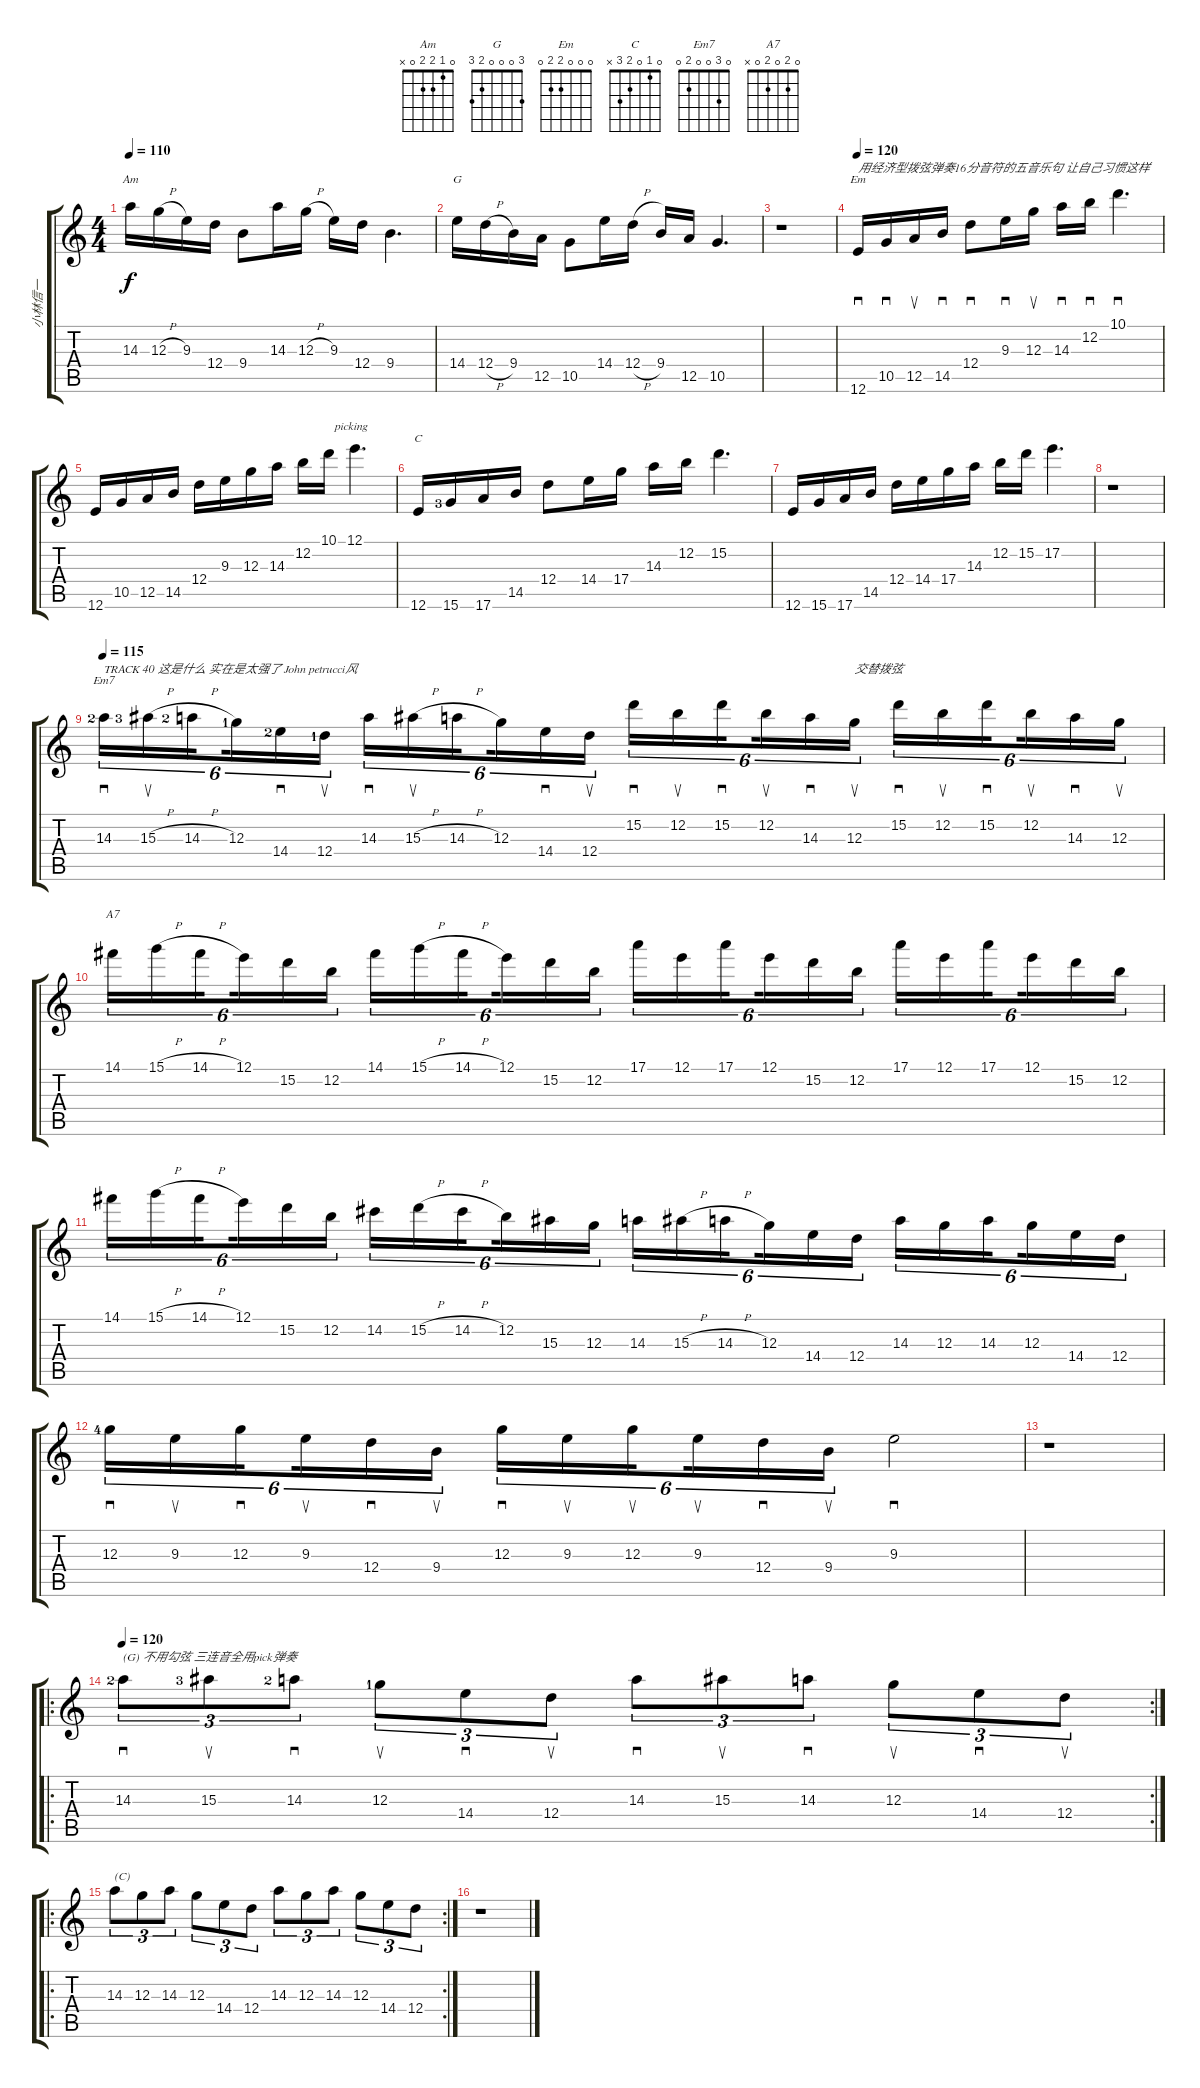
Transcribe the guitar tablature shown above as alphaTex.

\track ("小林信一" "小林信一") {instrument overdrivenguitar}
\staff {score tabs}
\tuning (E4 B3 G3 D3 A2 E2) {hide}
\chord ("Am" 0 1 2 2 0 x)
\chord ("G" 3 0 0 0 2 3)
\chord ("Em" 0 0 0 2 2 0)
\chord ("C" 0 1 0 2 3 x)
\chord ("Em7" 0 3 0 0 2 0)
\chord ("A7" 0 2 0 2 0 x)
\ts (4 4)
\tempo 110
\clef g2
\ks c
14.3.16{ch "Am" dy f} 12.3{h}.16 9.3.16 12.4.16 9.4.8 14.3.16 12.3{h}.16 9.3.16 12.4.16 9.4.4{d} |
14.4.16{ch "G"} 12.4{h}.16 9.4.16 12.5.16 10.5.8 14.4.16 12.4{h}.16 9.4.16 12.5.16 10.5.4{d} |
r.1 |
\tempo 120
12.6.16{sd ch "Em" txt "用经济型拨弦弹奏16分音符的五音乐句 让自己习惯这样"} 10.5.16{sd} 12.5.16{su} 14.5.16{sd} 12.4.8{sd} 9.3.16{sd} 12.3.16{su} 14.3.16{sd} 12.2.16{sd} 10.1.4{d sd} |
12.6.16 10.5.16 12.5.16 14.5.16 12.4.16 9.3.16 12.3.16 14.3.16 12.2.16 10.1.16{txt "  picking"} 12.1.4{d} |
12.6.16{ch "C"} 15.6{lf 4}.16 17.6.16 14.5.16 12.4.8 14.4.16 17.4.16 14.3.16 12.2.16 15.2.4{d} |
12.6.16 15.6.16 17.6.16 14.5.16 12.4.16 14.4.16 17.4.16 14.3.16 12.2.16 15.2.16 17.2.4{d} |
r.1 |
\tempo 115
14.3{lf 3}.16{sd tu (6 4) ch "Em7" txt "TRACK 40 这是什么 实在是太强了 John petrucci风"} 15.3{h lf 4}.16{su tu (6 4)} 14.3{h lf 3}.16{tu (6 4) beam splitsecondary} 12.3{lf 2}.16{tu (6 4)} 14.4{lf 3}.16{sd tu (6 4)} 12.4{lf 2}.16{su tu (6 4)} 14.3.16{sd tu (6 4)} 15.3{h}.16{su tu (6 4)} 14.3{h}.16{tu (6 4) beam splitsecondary} 12.3.16{tu (6 4)} 14.4.16{sd tu (6 4)} 12.4.16{su tu (6 4)} 15.2.16{sd tu (6 4)} 12.2.16{su tu (6 4)} 15.2.16{sd tu (6 4) beam splitsecondary} 12.2.16{su tu (6 4)} 14.3.16{sd tu (6 4)} 12.3.16{su tu (6 4) txt "交替拨弦"} 15.2.16{sd tu (6 4)} 12.2.16{su tu (6 4)} 15.2.16{sd tu (6 4) beam splitsecondary} 12.2.16{su tu (6 4)} 14.3.16{sd tu (6 4)} 12.3.16{su tu (6 4)} |
14.1.16{tu (6 4) ch "A7"} 15.1{h}.16{tu (6 4)} 14.1{h}.16{tu (6 4) beam splitsecondary} 12.1.16{tu (6 4)} 15.2.16{tu (6 4)} 12.2.16{tu (6 4)} 14.1.16{tu (6 4)} 15.1{h}.16{tu (6 4)} 14.1{h}.16{tu (6 4) beam splitsecondary} 12.1.16{tu (6 4)} 15.2.16{tu (6 4)} 12.2.16{tu (6 4)} 17.1.16{tu (6 4)} 12.1.16{tu (6 4)} 17.1.16{tu (6 4) beam splitsecondary} 12.1.16{tu (6 4)} 15.2.16{tu (6 4)} 12.2.16{tu (6 4)} 17.1.16{tu (6 4)} 12.1.16{tu (6 4)} 17.1.16{tu (6 4) beam splitsecondary} 12.1.16{tu (6 4)} 15.2.16{tu (6 4)} 12.2.16{tu (6 4)} |
14.1.16{tu (6 4)} 15.1{h}.16{tu (6 4)} 14.1{h}.16{tu (6 4) beam splitsecondary} 12.1.16{tu (6 4)} 15.2.16{tu (6 4)} 12.2.16{tu (6 4)} 14.2.16{tu (6 4)} 15.2{h}.16{tu (6 4)} 14.2{h}.16{tu (6 4) beam splitsecondary} 12.2.16{tu (6 4)} 15.3.16{tu (6 4)} 12.3.16{tu (6 4)} 14.3.16{tu (6 4)} 15.3{h}.16{tu (6 4)} 14.3{h}.16{tu (6 4) beam splitsecondary} 12.3.16{tu (6 4)} 14.4.16{tu (6 4)} 12.4.16{tu (6 4)} 14.3.16{tu (6 4)} 12.3.16{tu (6 4)} 14.3.16{tu (6 4) beam splitsecondary} 12.3.16{tu (6 4)} 14.4.16{tu (6 4)} 12.4.16{tu (6 4)} |
12.3{lf 5}.16{sd tu (6 4)} 9.3.16{su tu (6 4)} 12.3.16{sd tu (6 4) beam splitsecondary} 9.3.16{su tu (6 4)} 12.4.16{sd tu (6 4)} 9.4.16{su tu (6 4)} 12.3.16{sd tu (6 4)} 9.3.16{su tu (6 4)} 12.3.16{su tu (6 4) beam splitsecondary} 9.3.16{su tu (6 4)} 12.4.16{sd tu (6 4)} 9.4.16{su tu (6 4)} 9.3.2{sd} |
r.1 |
\ro
\rc 2
\tempo 120
14.3{lf 3}.8{sd tu (3 2) txt "(G) 不用勾弦 三连音全用pick弹奏"} 15.3{lf 4}.8{su tu (3 2)} 14.3{lf 3}.8{sd tu (3 2)} 12.3{lf 2}.8{su tu (3 2)} 14.4.8{sd tu (3 2)} 12.4.8{su tu (3 2)} 14.3.8{sd tu (3 2)} 15.3.8{su tu (3 2)} 14.3.8{sd tu (3 2)} 12.3.8{su tu (3 2)} 14.4.8{sd tu (3 2)} 12.4.8{su tu (3 2)} |
\ro
\rc 2
14.3.8{tu (3 2) txt "(C)"} 12.3.8{tu (3 2)} 14.3.8{tu (3 2)} 12.3.8{tu (3 2)} 14.4.8{tu (3 2)} 12.4.8{tu (3 2)} 14.3.8{tu (3 2)} 12.3.8{tu (3 2)} 14.3.8{tu (3 2)} 12.3.8{tu (3 2)} 14.4.8{tu (3 2)} 12.4.8{tu (3 2)} |
r.1
